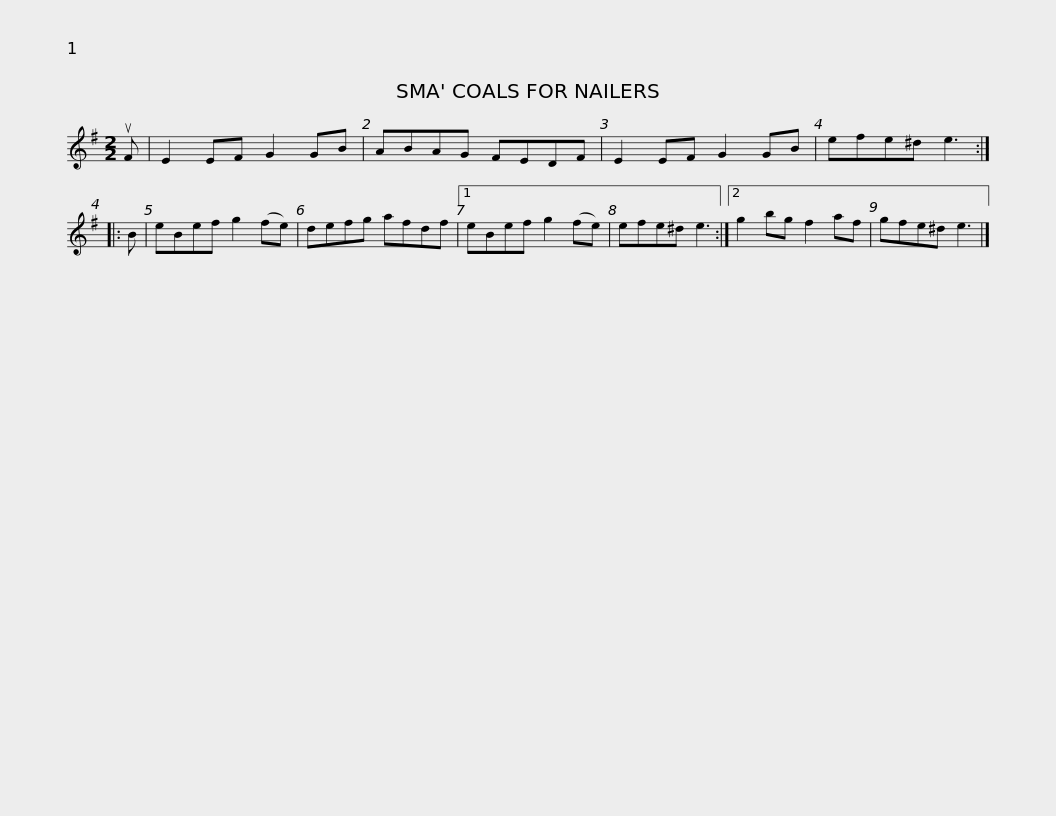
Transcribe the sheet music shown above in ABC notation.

X:1
L:1/8
M:2/2
I:linebreak $
K:Emin
V:1 treble
V:1
 uF | E2 EF G2 GB | ABAG FEDF | E2 EF G2 GB | efe^d e3 :: %5
 B | eBef g2 (fe) |$ defg afdf |1 eBef g2 (fe) | efe^d e3 :|2 %10
 g2 bg f2 af | gfe^d e3 |] %12
